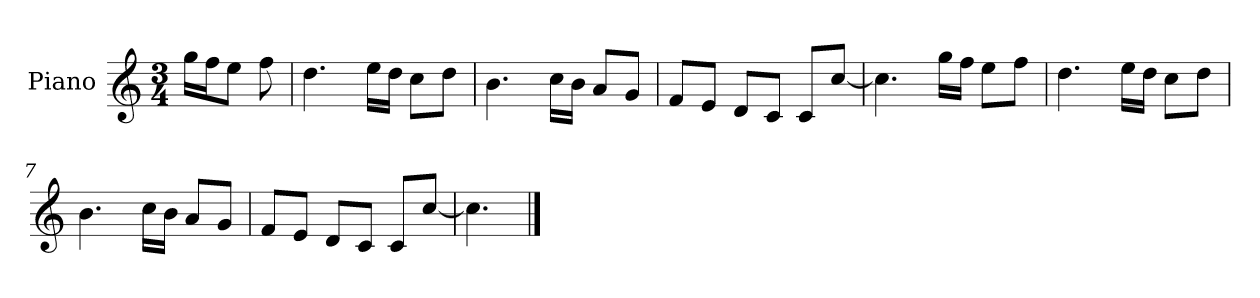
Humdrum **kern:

**kern
*part1
*staff1
*I"Piano
*I'Pno.
*clefG2
*k[]
*M3/4
=1
16gg\LL
16ff\J
8ee\J
8ff\
=2
4.dd\
16ee\LL
16dd\JJ
8cc\L
8dd\J
=3
4.b\
16cc\LL
16b\JJ
8a/L
8g/J
=4
8f/L
8e/J
8d/L
8c/J
8c/L
[8cc/J
=5
4.cc\]
16gg\LL
16ff\JJ
8ee\L
8ff\J
=6
4.dd\
16ee\LL
16dd\JJ
8cc\L
8dd\J
=7
4.b\
16cc\LL
16b\JJ
8a/L
8g/J
!!LO:LB:g=z
=8
8f/L
8e/J
8d/L
8c/J
8c/L
[8cc/J
=9
4.cc\]
==
*-
